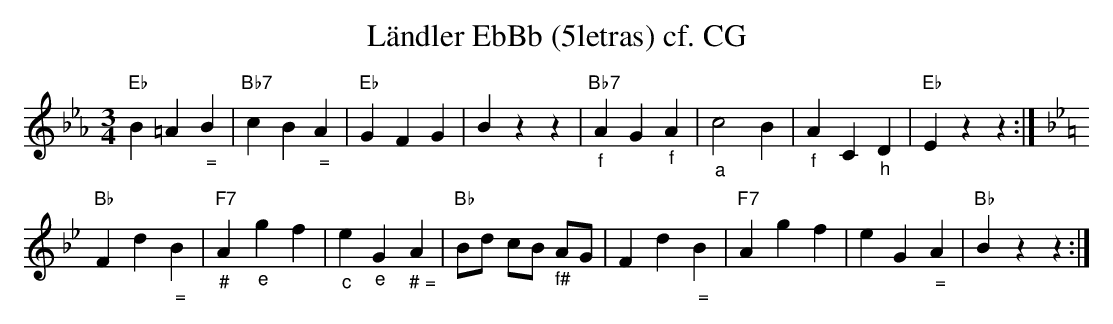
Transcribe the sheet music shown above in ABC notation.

X:1
T:L\"andler EbBb (5letras) cf. CG
M:3/4
L:1/4
K:Ebmaj%%MIDI gchordon
"Eb"B=A"_ ="B | "Bb7"cB"_ ="A | "Eb"GFG | Bzz | "Bb7""_f"AG"_f"A | "_a"c2B | "_f"AC"_h"D | "Eb"Ezz :|[K:Bbmaj]
"Bb"Fd"_ ="B | "F7""_#"A"_e"gf | "_c"e"_e"G"_ # ="A | "Bb"B/2d/2 c/2B/2 "_f#"A/2G/2 | Fd"_ ="B | "F7"Agf | eG"_ ="A | "Bb"Bzz :|
